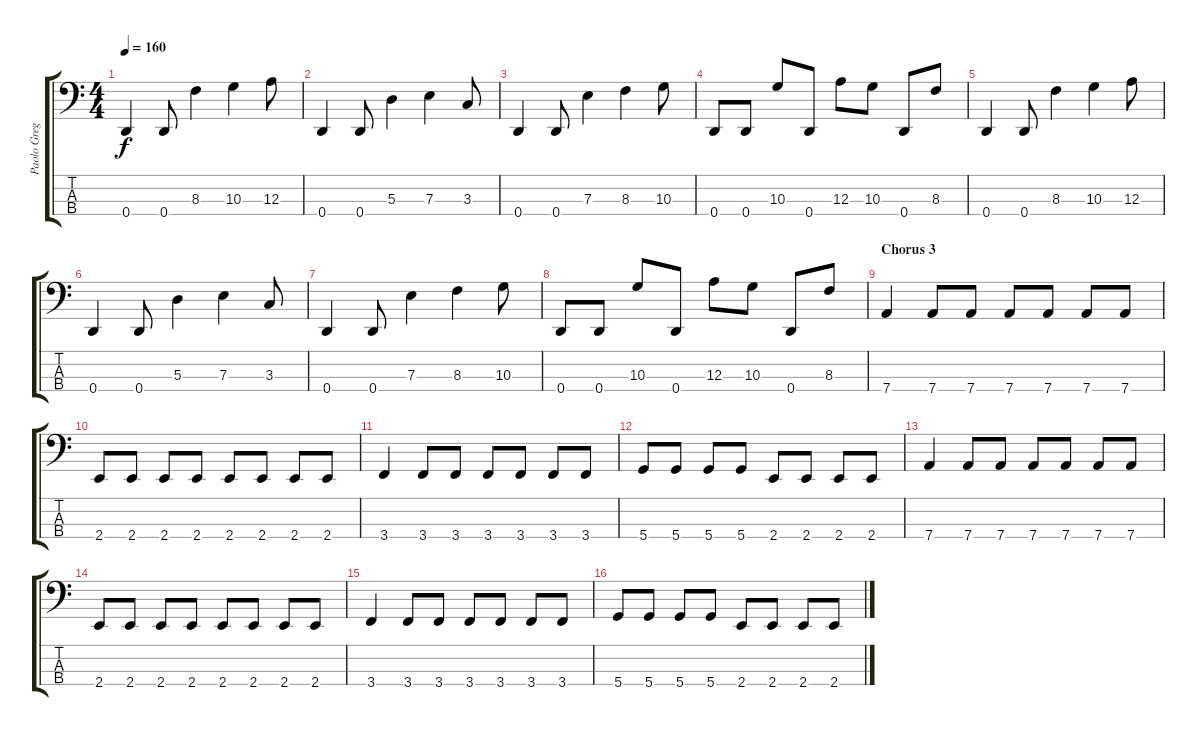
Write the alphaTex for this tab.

\track ("Paolo Gregoletto" "Paolo Greg") {instrument electricbasspick}
\staff {score tabs}
\tuning (G2 D2 A1 D1) {hide}
\ts (4 4)
\tempo 160
\clef f4
\ks c
0.4.4{dy f} 0.4.8 8.3.4 10.3.4 12.3.8 |
0.4.4 0.4.8 5.3.4 7.3.4 3.3.8 |
0.4.4 0.4.8 7.3.4 8.3.4 10.3.8 |
0.4.8 0.4.8 10.3.8 0.4.8 12.3.8 10.3.8 0.4.8 8.3.8 |
0.4.4 0.4.8 8.3.4 10.3.4 12.3.8 |
0.4.4 0.4.8 5.3.4 7.3.4 3.3.8 |
0.4.4 0.4.8 7.3.4 8.3.4 10.3.8 |
0.4.8 0.4.8 10.3.8 0.4.8 12.3.8 10.3.8 0.4.8 8.3.8 |
\section ("" "Chorus 3")
7.4.4 7.4.8 7.4.8 7.4.8 7.4.8 7.4.8 7.4.8 |
2.4.8 2.4.8 2.4.8 2.4.8 2.4.8 2.4.8 2.4.8 2.4.8 |
3.4.4 3.4.8 3.4.8 3.4.8 3.4.8 3.4.8 3.4.8 |
5.4.8 5.4.8 5.4.8 5.4.8 2.4.8 2.4.8 2.4.8 2.4.8 |
7.4.4 7.4.8 7.4.8 7.4.8 7.4.8 7.4.8 7.4.8 |
2.4.8 2.4.8 2.4.8 2.4.8 2.4.8 2.4.8 2.4.8 2.4.8 |
3.4.4 3.4.8 3.4.8 3.4.8 3.4.8 3.4.8 3.4.8 |
5.4.8 5.4.8 5.4.8 5.4.8 2.4.8 2.4.8 2.4.8 2.4.8
